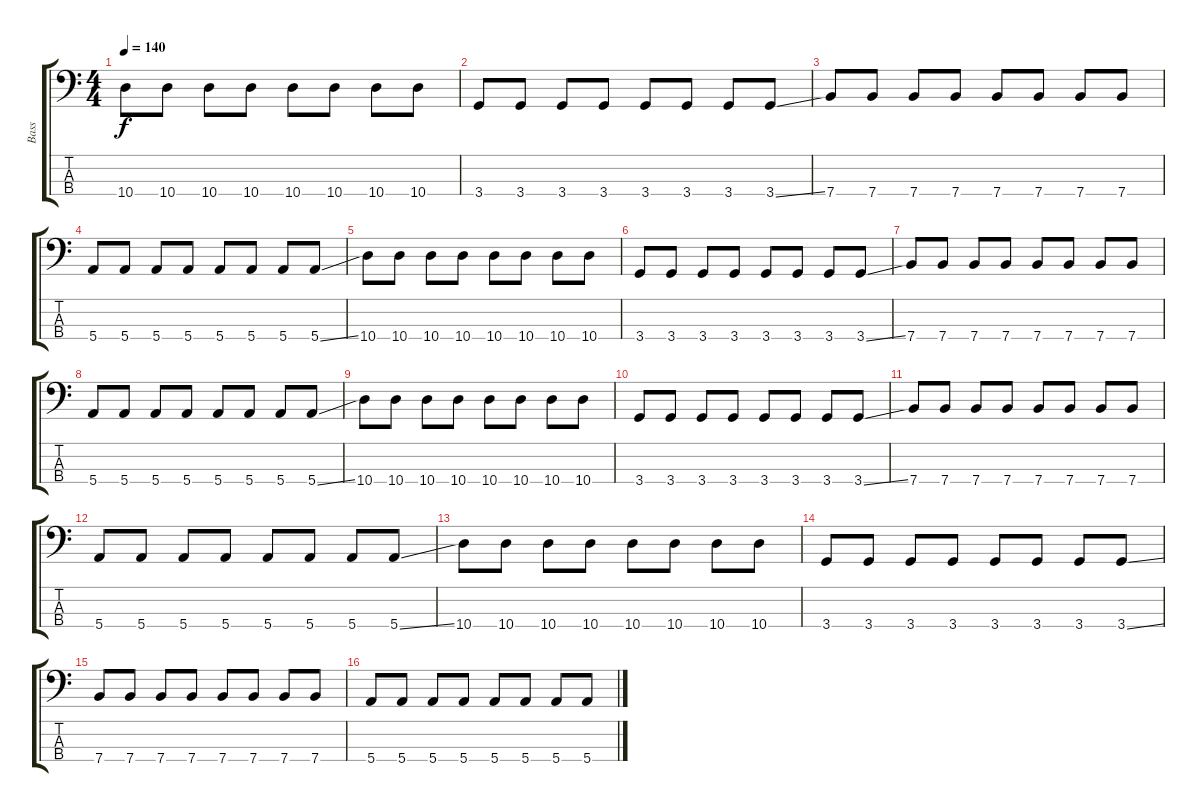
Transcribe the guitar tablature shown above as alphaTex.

\track ("Bass" "Bass") {instrument electricbassfinger}
\staff {score tabs}
\tuning (G2 D2 A1 E1) {hide}
\ts (4 4)
\tempo 140
\clef f4
\ks c
10.4.8{dy f} 10.4.8 10.4.8 10.4.8 10.4.8 10.4.8 10.4.8 10.4.8 |
3.4.8 3.4.8 3.4.8 3.4.8 3.4.8 3.4.8 3.4.8 3.4{ss}.8 |
7.4.8 7.4.8 7.4.8 7.4.8 7.4.8 7.4.8 7.4.8 7.4.8 |
5.4.8 5.4.8 5.4.8 5.4.8 5.4.8 5.4.8 5.4.8 5.4{ss}.8 |
10.4.8 10.4.8 10.4.8 10.4.8 10.4.8 10.4.8 10.4.8 10.4.8 |
3.4.8 3.4.8 3.4.8 3.4.8 3.4.8 3.4.8 3.4.8 3.4{ss}.8 |
7.4.8 7.4.8 7.4.8 7.4.8 7.4.8 7.4.8 7.4.8 7.4.8 |
5.4.8 5.4.8 5.4.8 5.4.8 5.4.8 5.4.8 5.4.8 5.4{ss}.8 |
10.4.8 10.4.8 10.4.8 10.4.8 10.4.8 10.4.8 10.4.8 10.4.8 |
3.4.8 3.4.8 3.4.8 3.4.8 3.4.8 3.4.8 3.4.8 3.4{ss}.8 |
7.4.8 7.4.8 7.4.8 7.4.8 7.4.8 7.4.8 7.4.8 7.4.8 |
5.4.8 5.4.8 5.4.8 5.4.8 5.4.8 5.4.8 5.4.8 5.4{ss}.8 |
10.4.8 10.4.8 10.4.8 10.4.8 10.4.8 10.4.8 10.4.8 10.4.8 |
3.4.8 3.4.8 3.4.8 3.4.8 3.4.8 3.4.8 3.4.8 3.4{ss}.8 |
7.4.8 7.4.8 7.4.8 7.4.8 7.4.8 7.4.8 7.4.8 7.4.8 |
5.4.8 5.4.8 5.4.8 5.4.8 5.4.8 5.4.8 5.4.8 5.4{ss}.8
